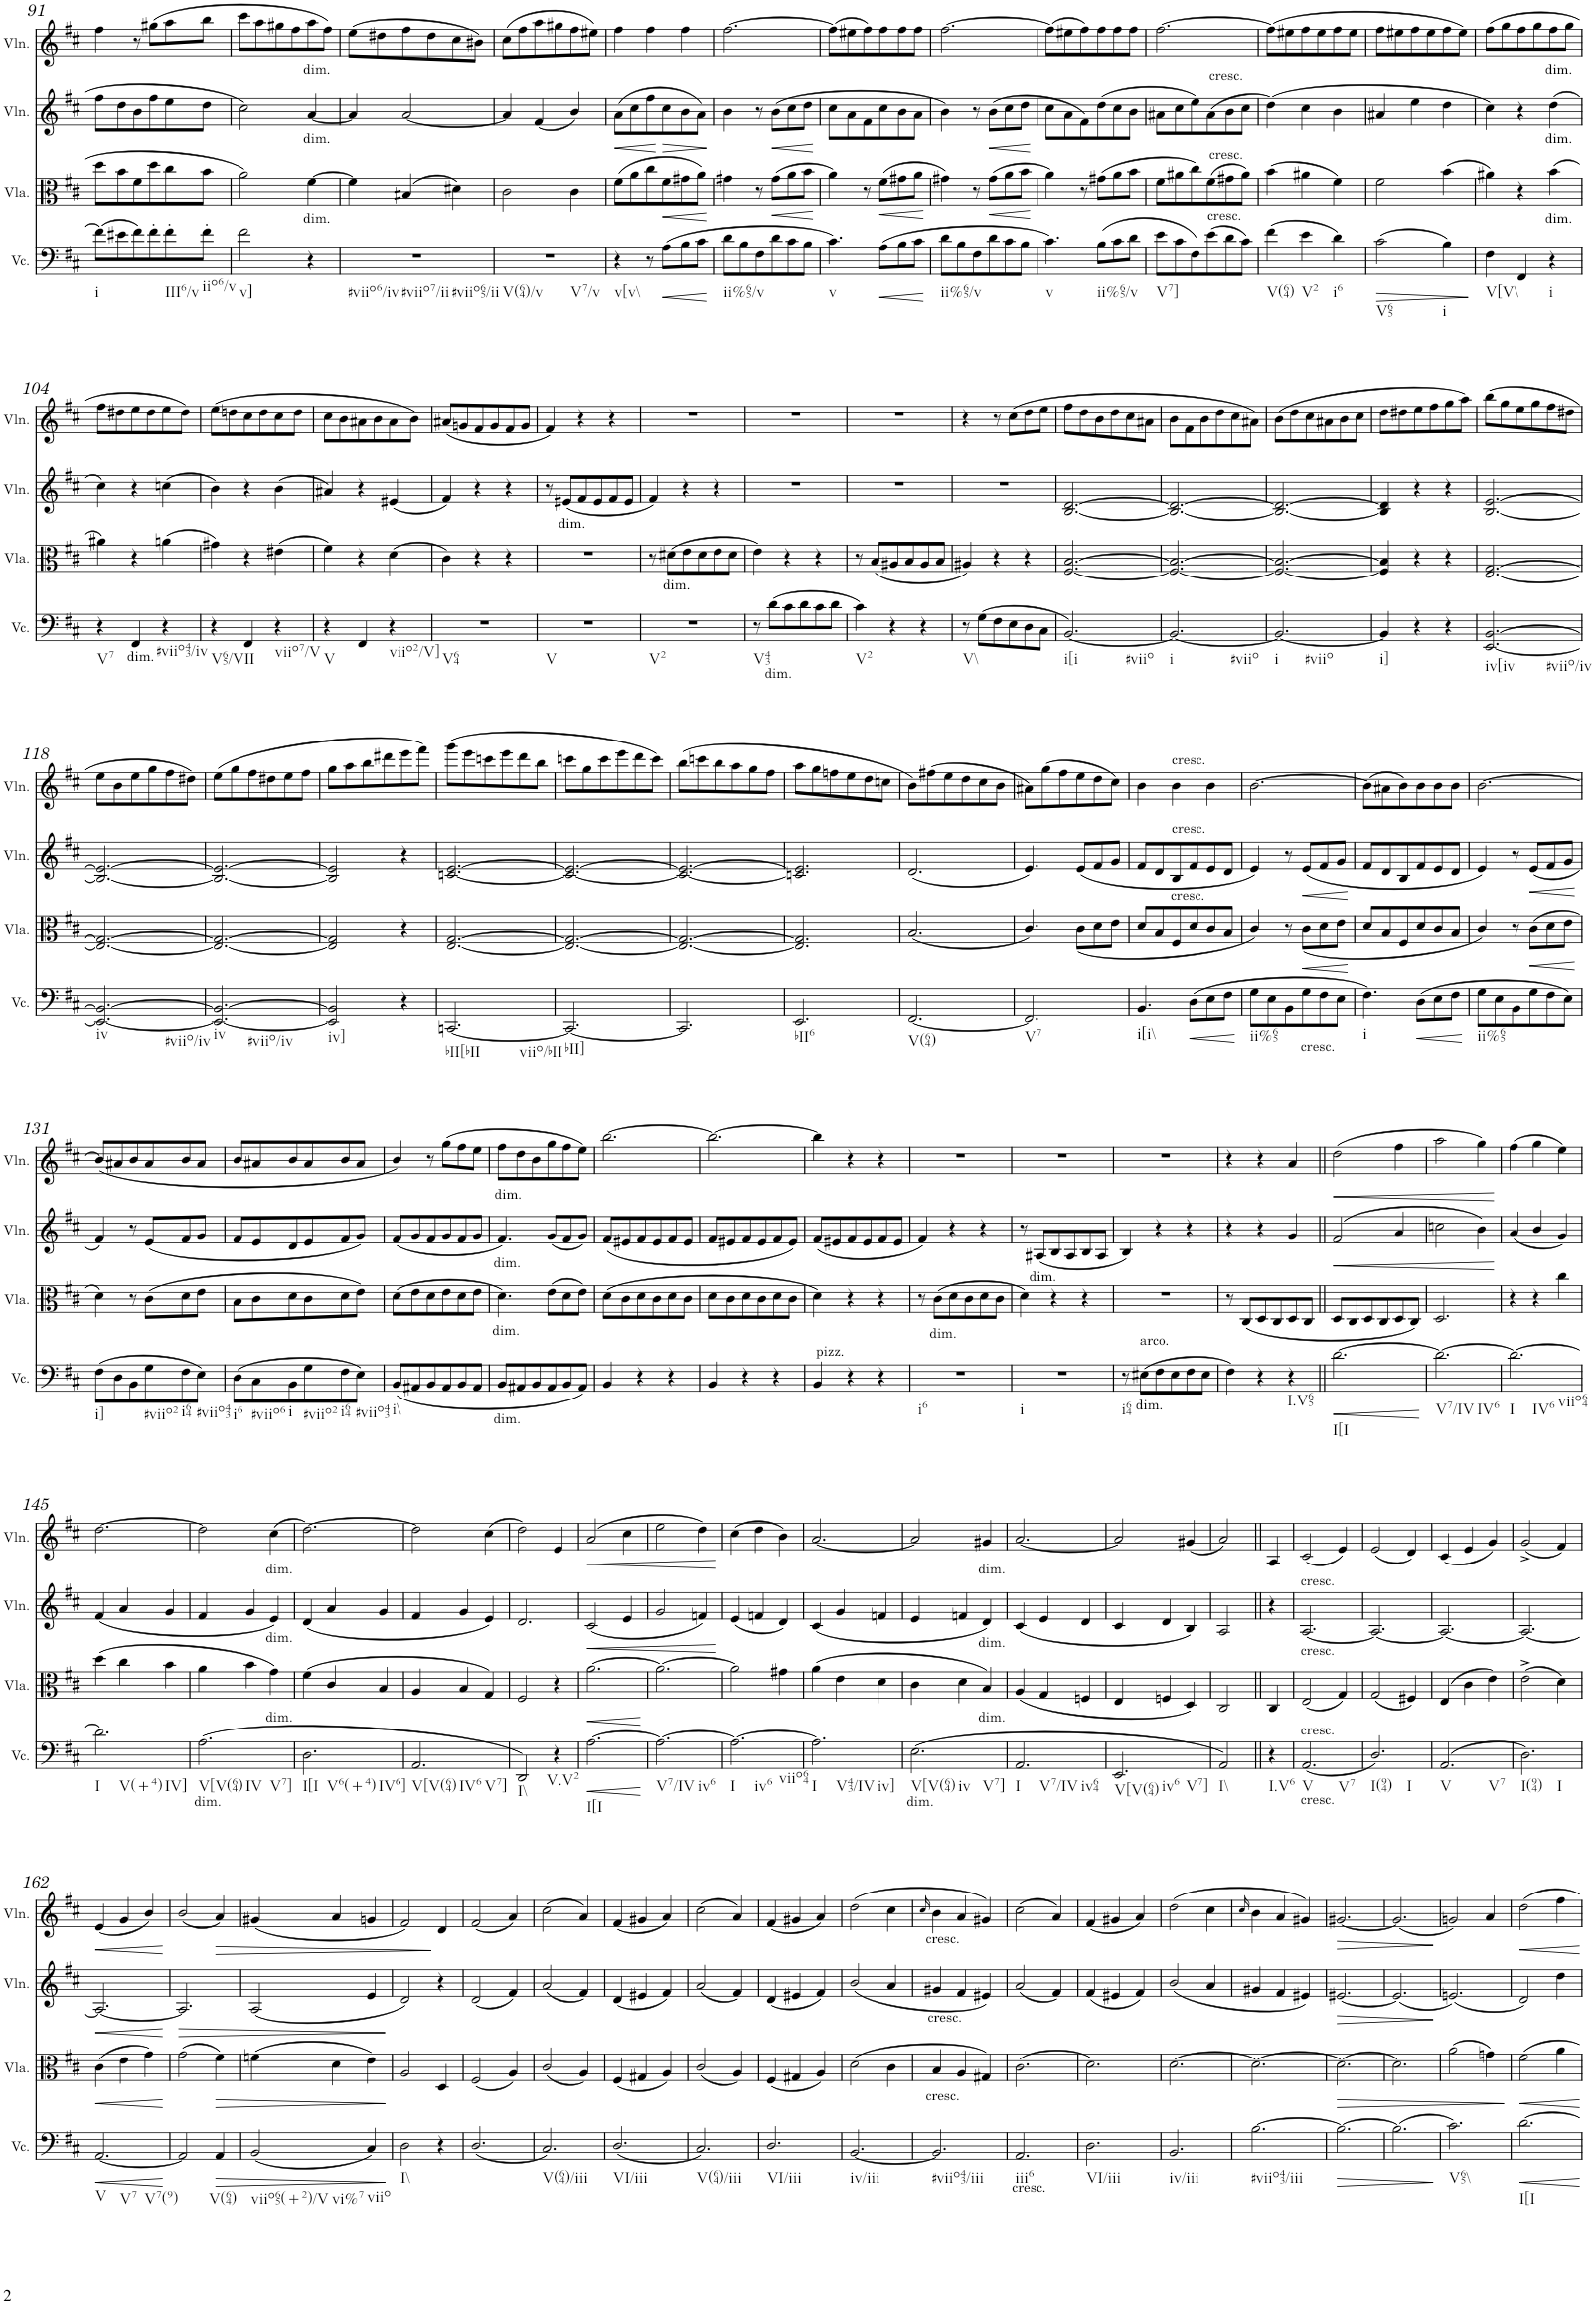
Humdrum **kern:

**kern	**dynam	**kern	**dynam	**kern	**dynam	**kern	**dynam
*part4	*part4	*part3	*part3	*part2	*part2	*part1	*part1
*staff4	*staff4	*staff3	*staff3	*staff2	*staff2	*staff1	*staff1
*I"Violoncello	*	*I"Viola	*	*I"Violin	*	*I"Violin	*
*I'Vc.	*	*I'Vla.	*	*I'Vln.	*	*I'Vln.	*
!!LO:PB:g=z
*clefF4	*	*clefC3	*	*clefG2	*	*clefG2	*
*k[f#c#]	*	*k[f#c#]	*	*k[f#c#]	*	*k[f#c#]	*
*M3/4	*	*M3/4	*	*M3/4	*	*M3/4	*
=91	=91	=91	=91	=91	=91	=91	=91
!LO:TX:b:t=i	!	!	!	!	!	!	!
(8f#\L]	.	8dd\L	.	8ff#\L	.	4ff#\	.
8e#X\	.	8b\	.	8dd\	.	.	.
8f#\)	.	8f#\	.	8b\	.	8r	.
8f#'\	.	8dd\	.	8ff#\	.	(8gg#X\L	.
!LO:TX:b:t=III6/v	!	!	!	!	!	!	!
8f#'\	.	8cc#\	.	8ee\	.	8aa\	.
!LO:TX:b:t=iio6/v	!	!	!	!	!	!	!
8f#'\J	.	8b\J	.	8dd\J	.	8bb\J	.
=92	=92	=92	=92	=92	=92	=92	=92
!LO:TX:b:t=v]	!	!	!	!	!	!	!
2f#\	.	2a\	.	2cc#\	.	8ccc#\L	.
.	.	.	.	.	.	8aa\	.
.	.	.	.	.	.	8gg#X\	.
.	.	.	.	.	.	8ff#\	.
!	!	!	!	!	!	!LO:TX:b:t=dim.	!
!	!	!	!	!LO:TX:b:t=dim.	!	!	!
!	!	!LO:TX:b:t=dim.	!	!	!	!	!
4r	.	[4f#\	.	[4a/	.	8aa\	.
.	.	.	.	.	.	8ff#\J)	.
=93	=93	=93	=93	=93	=93	=93	=93
!LO:TX:b:t=#viio6/iv	!	!	!	!	!	!	!
!LO:TX:b:t=#viio7/ii	!	!	!	!	!	!	!
!LO:TX:b:t=#viio65/ii	!	!	!	!	!	!	!
2.r	.	4f#\]	.	4a/]	.	(8ee\L	.
.	.	.	.	.	.	8dd#X\	.
.	.	(4B#X/	.	[2a/	.	8ff#\	.
.	.	.	.	.	.	8dd#\	.
.	.	4d#X\)	.	.	.	8cc#\	.
.	.	.	.	.	.	8b#X\J)	.
=94	=94	=94	=94	=94	=94	=94	=94
!LO:TX:b:t=V(64)/v	!	!	!	!	!	!	!
!LO:TX:b:t=V7/v	!	!	!	!	!	!	!
2.r	.	2c#\	.	4a/]	.	(8cc#\L	.
.	.	.	.	.	.	8ff#\	.
.	.	.	.	(4f#/	.	8aa\	.
.	.	.	.	.	.	8gg#X\	.
.	.	4c#\	.	4b/)	.	8ff#\	.
.	.	.	.	.	.	8ee#X\J)	.
=95	=95	=95	=95	=95	=95	=95	=95
!LO:TX:b:t=v[v\\	!	!	!	!	!	!	!
!	!	!	!	!	!LO:HP:b	!	!
4r	.	(8f#\L	.	(8a\L	<	4ff#\	.
.	.	8a\	.	8cc#\	.	.	.
8r	.	8cc#\	.	8ff#\	.	4ff#\	.
!	!LO:HP:b	!	!LO:HP:b	!	!LO:HP:n=1:b	!	!
(8A\L	<	8f#\	<	8cc#\	[ >	.	.
8B\	.	8g#X\	.	8b\	.	4ff#\	.
8c#\J	.	8a\J)	.	8a\J)	.	.	.
.	[	.	[	.	]	.	.
=96	=96	=96	=96	=96	=96	=96	=96
!LO:TX:b:t=ii%65/v	!	!	!	!	!	!	!
8d\L	.	4g#X\	.	4b\	.	[2.ff#\	.
8B\	.	.	.	.	.	.	.
8F#\	.	8r	.	8r	.	.	.
!	!	!	!LO:HP:b	!	!LO:HP:b	!	!
8d\	.	(8g#\L	<	(8b\L	<	.	.
8c#\	.	8a\	.	8cc#\	.	.	.
8B\J	.	8b\J	.	8dd\J	.	.	.
.	.	.	[	.	[	.	.
=97	=97	=97	=97	=97	=97	=97	=97
!LO:TX:b:t=v	!	!	!	!	!	!	!
4.c#\)	.	4a\)	.	8cc#\L	.	(8ff#\L]	.
.	.	.	.	8a\	.	8ee#X\	.
.	.	8r	.	8f#\	.	8ff#\)	.
!	!LO:HP:b	!	!LO:HP:b	!	!	!	!
(8A\L	<	(8f#\L	<	8cc#\	.	8ff#\	.
8B\	.	8g#X\	.	8b\	.	8ff#\	.
8c#\J	.	8a\J	.	8a\J	.	8ff#\J	.
.	[	.	[	.	.	.	.
=98	=98	=98	=98	=98	=98	=98	=98
!LO:TX:b:t=ii%65/v	!	!	!	!	!	!	!
8d\L	.	4g#X\)	.	4b\)	.	[2.ff#\	.
8B\	.	.	.	.	.	.	.
8F#\	.	8r	.	8r	.	.	.
!	!	!	!LO:HP:b	!	!LO:HP:b	!	!
8d\	.	(8g#\L	<	(8b\L	<	.	.
8c#\	.	8a\	.	8cc#\	.	.	.
8B\J	.	8b\J	.	8dd\J	.	.	.
.	.	.	[	.	[	.	.
=99	=99	=99	=99	=99	=99	=99	=99
!LO:TX:b:t=v	!	!	!	!	!	!	!
4.c#\)	.	4a\)	.	8cc#\L	.	(8ff#\L]	.
.	.	.	.	8a\	.	8ee#X\	.
.	.	8r	.	8f#\)	.	8ff#\)	.
!LO:TX:b:t=ii%65/v	!	!	!	!	!	!	!
(8B\L	.	(8g#X\L	.	(8dd\	.	8ff#\	.
8c#\	.	8a\	.	8cc#\	.	8ff#\	.
8d\J	.	8b\J	.	8b\J	.	8ff#\J	.
=100	=100	=100	=100	=100	=100	=100	=100
!LO:TX:b:t=V7]	!	!	!	!	!	!	!
8e\L	.	8f#\L	.	8a#X\L	.	[2.ff#\	.
8c#\	.	8a#X\	.	8cc#\	.	.	.
8F#\)	.	8cc#\)	.	8ee\)	.	.	.
!	!	!	!	!LO:TX:a:t=cresc.	!	!	!
!	!	!LO:TX:a:t=cresc.	!	!	!	!	!
!LO:TX:a:t=cresc.	!	!	!	!	!	!	!
(8e\	.	(8f#\	.	(8a#\	.	.	.
8d\	.	8g#X\	.	8b\	.	.	.
8c#\J)	.	8a#\J)	.	8cc#\J	.	.	.
=101	=101	=101	=101	=101	=101	=101	=101
!LO:TX:b:t=V(64)	!	!	!	!	!	!	!
(4f#\	.	(4b\	.	(4dd\)	.	(8ff#\L]	.
.	.	.	.	.	.	8ee#X\	.
!LO:TX:b:t=V2	!	!	!	!	!	!	!
4e\	.	4a#X\	.	4cc#\	.	8ff#\	.
.	.	.	.	.	.	8ee#\	.
!LO:TX:b:t=i6	!	!	!	!	!	!	!
4d\)	.	4f#\)	.	4b\	.	8ff#\	.
.	.	.	.	.	.	8ee#\J	.
=102	=102	=102	=102	=102	=102	=102	=102
!LO:TX:b:t=V65	!	!	!	!	!	!	!
!	!LO:HP:b	!	!	!	!	!	!
(2c#\	>	2f#\	.	4a#X/	.	8ff#\L	.
.	.	.	.	.	.	8ee#X\	.
.	.	.	.	4ee\	.	8ff#\	.
.	.	.	.	.	.	8ee#\	.
!LO:TX:b:t=i	!	!	!	!	!	!	!
4B\)	.	(4b\	.	4dd\	.	8ff#\	.
.	.	.	.	.	.	8ee#\J)	.
.	]	.	.	.	.	.	.
=103	=103	=103	=103	=103	=103	=103	=103
!LO:TX:b:t=V[V\\	!	!	!	!	!	!	!
4F#\	.	4a#X\)	.	4cc#\)	.	(8ff#\L	.
.	.	.	.	.	.	8gg\	.
4FF#/	.	4r	.	4r	.	8ff#\	.
.	.	.	.	.	.	8gg\	.
!	!	!	!	!	!	!LO:TX:b:t=dim.	!
!	!	!	!	!LO:TX:b:t=dim.	!	!	!
!	!	!LO:TX:b:t=dim.	!	!	!	!	!
!LO:TX:b:t=i	!	!	!	!	!	!	!
4r	.	(4b\	.	(4dd\	.	8ff#\	.
.	.	.	.	.	.	8gg\J	.
!!LO:LB:g=z
=104	=104	=104	=104	=104	=104	=104	=104
!LO:TX:b:t=V7	!	!	!	!	!	!	!
4r	.	4a#X\)	.	4cc#\)	.	8ff#\L	.
.	.	.	.	.	.	8dd#X\	.
!LO:TX:b:t=dim.	!	!	!	!	!	!	!
4FF#/	.	4r	.	4r	.	8ee\	.
.	.	.	.	.	.	8dd#\	.
!LO:TX:b:t=#viio43/iv	!	!	!	!	!	!	!
4r	.	(4an\	.	(4ccn\	.	8ee\	.
.	.	.	.	.	.	8dd#\J)	.
=105	=105	=105	=105	=105	=105	=105	=105
!LO:TX:b:t=V65/VII	!	!	!	!	!	!	!
4r	.	4g#X\)	.	4b\)	.	(8ee\L	.
.	.	.	.	.	.	8ddn\	.
4FF#/	.	4r	.	4r	.	8cc#\	.
.	.	.	.	.	.	8dd\	.
!LO:TX:b:t=viio7/V	!	!	!	!	!	!	!
4r	.	(4e#X\	.	(4b\	.	8cc#\	.
.	.	.	.	.	.	8dd\J	.
=106	=106	=106	=106	=106	=106	=106	=106
!LO:TX:b:t=V	!	!	!	!	!	!	!
4r	.	4f#\)	.	4a#X/)	.	8cc#\L	.
.	.	.	.	.	.	8b\	.
4FF#/	.	4r	.	4r	.	8a#X\	.
.	.	.	.	.	.	8b\	.
!LO:TX:b:t=viio2/V]	!	!	!	!	!	!	!
4r	.	(4d\	.	(4e#X/	.	8a#\	.
.	.	.	.	.	.	8b\J)	.
=107	=107	=107	=107	=107	=107	=107	=107
!LO:TX:b:t=V64	!	!	!	!	!	!	!
2.r	.	4c#\)	.	4f#/)	.	(8a#X/L	.
.	.	.	.	.	.	8gn/	.
.	.	4r	.	4r	.	8f#/	.
.	.	.	.	.	.	8g/	.
.	.	4r	.	4r	.	8f#/	.
.	.	.	.	.	.	8g/J	.
=108	=108	=108	=108	=108	=108	=108	=108
!LO:TX:b:t=V	!	!	!	!	!	!	!
2.r	.	2.r	.	8r	.	4f#/)	.
!	!	!	!	!LO:TX:b:t=dim.	!	!	!
.	.	.	.	(8e#X/L	.	.	.
.	.	.	.	8f#/	.	4r	.
.	.	.	.	8e#/	.	.	.
.	.	.	.	8f#/	.	4r	.
.	.	.	.	8e#/J	.	.	.
=109	=109	=109	=109	=109	=109	=109	=109
!LO:TX:b:t=V2	!	!	!	!	!	!	!
2.r	.	8r	.	4f#/)	.	2.r	.
!	!	!LO:TX:b:t=dim.	!	!	!	!	!
.	.	(8d#X\L	.	.	.	.	.
.	.	8e\	.	4r	.	.	.
.	.	8d#\	.	.	.	.	.
.	.	8e\	.	4r	.	.	.
.	.	8d#\J	.	.	.	.	.
=110	=110	=110	=110	=110	=110	=110	=110
!LO:TX:b:t=V43	!	!	!	!	!	!	!
8r	.	4e\)	.	2.r	.	2.r	.
!LO:TX:b:t=dim.	!	!	!	!	!	!	!
(8d\L	.	.	.	.	.	.	.
8c#\	.	4r	.	.	.	.	.
8d\	.	.	.	.	.	.	.
8c#\	.	4r	.	.	.	.	.
8d\J	.	.	.	.	.	.	.
=111	=111	=111	=111	=111	=111	=111	=111
!LO:TX:b:t=V2	!	!	!	!	!	!	!
4c#\)	.	8r	.	2.r	.	2.r	.
.	.	(8B/L	.	.	.	.	.
4r	.	8A#X/	.	.	.	.	.
.	.	8B/	.	.	.	.	.
4r	.	8A#/	.	.	.	.	.
.	.	8B/J	.	.	.	.	.
=112	=112	=112	=112	=112	=112	=112	=112
!LO:TX:b:t=V\\	!	!	!	!	!	!	!
8r	.	4A#X/)	.	2.r	.	4r	.
(8G\L	.	.	.	.	.	.	.
8F#\	.	4r	.	.	.	8r	.
8E\	.	.	.	.	.	(8cc#\L	.
8D\	.	4r	.	.	.	8dd\	.
8C#\J	.	.	.	.	.	8ee\J	.
=113	=113	=113	=113	=113	=113	=113	=113
!LO:TX:b:t=i[i	!	!	!	!	!	!	!
!LO:TX:b:t=#viio	!	!	!	!	!	!	!
[2.BB/)	.	[2.F#/ [2.B/	.	[2.B/ [2.d/	.	8ff#\L	.
.	.	.	.	.	.	8dd\	.
.	.	.	.	.	.	8b\	.
.	.	.	.	.	.	8dd\	.
.	.	.	.	.	.	8cc#\	.
.	.	.	.	.	.	8a#X\J	.
=114	=114	=114	=114	=114	=114	=114	=114
!LO:TX:b:t=i	!	!	!	!	!	!	!
!LO:TX:b:t=#viio	!	!	!	!	!	!	!
2.BB/_	.	2.F#/_ 2.B/_	.	2.B/_ 2.d/_	.	8b\L	.
.	.	.	.	.	.	8f#\	.
.	.	.	.	.	.	8b\	.
.	.	.	.	.	.	8dd\	.
.	.	.	.	.	.	8cc#\	.
.	.	.	.	.	.	8a#X\J)	.
=115	=115	=115	=115	=115	=115	=115	=115
!LO:TX:b:t=i	!	!	!	!	!	!	!
!LO:TX:b:t=#viio	!	!	!	!	!	!	!
2.BB/_	.	2.F#/_ 2.B/_	.	2.B/_ 2.d/_	.	(8b\L	.
.	.	.	.	.	.	8dd\	.
.	.	.	.	.	.	8cc#\	.
.	.	.	.	.	.	8a#X\	.
.	.	.	.	.	.	8b\	.
.	.	.	.	.	.	8cc#\J	.
=116	=116	=116	=116	=116	=116	=116	=116
!LO:TX:b:t=i]	!	!	!	!	!	!	!
4BB/]	.	4F#/] 4B/]	.	4B/] 4d/]	.	8dd\L	.
.	.	.	.	.	.	8dd#X\	.
4r	.	4r	.	4r	.	8ee\	.
.	.	.	.	.	.	8ff#\	.
4r	.	4r	.	4r	.	8gg\	.
.	.	.	.	.	.	8aa\J)	.
=117	=117	=117	=117	=117	=117	=117	=117
!LO:TX:b:t=iv[iv	!	!	!	!	!	!	!
!LO:TX:b:t=#viio/iv	!	!	!	!	!	!	!
[2.EE/ [2.BB/	.	[2.E/ [2.G/	.	[2.B/ [2.e/	.	(8bb\L	.
.	.	.	.	.	.	8gg\	.
.	.	.	.	.	.	8ee\	.
.	.	.	.	.	.	8gg\	.
.	.	.	.	.	.	8ff#\	.
.	.	.	.	.	.	8dd#X\J	.
!!LO:LB:g=z
=118	=118	=118	=118	=118	=118	=118	=118
!LO:TX:b:t=iv	!	!	!	!	!	!	!
!LO:TX:b:t=#viio/iv	!	!	!	!	!	!	!
2.EE/_ 2.BB/_	.	2.E/_ 2.G/_	.	2.B/_ 2.e/_	.	8ee\L	.
.	.	.	.	.	.	8b\	.
.	.	.	.	.	.	8ee\	.
.	.	.	.	.	.	8gg\	.
.	.	.	.	.	.	8ff#\	.
.	.	.	.	.	.	8dd#X\J)	.
=119	=119	=119	=119	=119	=119	=119	=119
!LO:TX:b:t=iv	!	!	!	!	!	!	!
!LO:TX:b:t=#viio/iv	!	!	!	!	!	!	!
2.EE/_ 2.BB/_	.	2.E/_ 2.G/_	.	2.B/_ 2.e/_	.	(8ee\L	.
.	.	.	.	.	.	8gg\	.
.	.	.	.	.	.	8ff#\	.
.	.	.	.	.	.	8dd#X\	.
.	.	.	.	.	.	8ee\	.
.	.	.	.	.	.	8ff#\J	.
=120	=120	=120	=120	=120	=120	=120	=120
!LO:TX:b:t=iv]	!	!	!	!	!	!	!
2EE/] 2BB/]	.	2E/] 2G/]	.	2B/] 2e/]	.	8gg\L	.
.	.	.	.	.	.	8aa\	.
.	.	.	.	.	.	8bb\	.
.	.	.	.	.	.	8ddd#X\	.
4r	.	4r	.	4r	.	8eee\	.
.	.	.	.	.	.	8fff#\J)	.
=121	=121	=121	=121	=121	=121	=121	=121
!LO:TX:b:t=bII[bII	!	!	!	!	!	!	!
!LO:TX:b:t=viio/bII	!	!	!	!	!	!	!
[2.CCn/	.	[2.E/ [2.G/	.	[2.cn/ [2.e/	.	(8ggg\L	.
.	.	.	.	.	.	8eee\	.
.	.	.	.	.	.	8cccn\	.
.	.	.	.	.	.	8eee\	.
.	.	.	.	.	.	8ddd\	.
.	.	.	.	.	.	8bb\J	.
=122	=122	=122	=122	=122	=122	=122	=122
!LO:TX:b:t=bII]	!	!	!	!	!	!	!
2.CC/_	.	2.E/_ 2.G/_	.	2.c/_ 2.e/_	.	8cccn\L	.
.	.	.	.	.	.	8gg\	.
.	.	.	.	.	.	8ccc\	.
.	.	.	.	.	.	8eee\	.
.	.	.	.	.	.	8ddd\	.
.	.	.	.	.	.	8ccc\J)	.
=123	=123	=123	=123	=123	=123	=123	=123
2.CC/]	.	2.E/_ 2.G/_	.	2.c/_ 2.e/_	.	(8bb\L	.
.	.	.	.	.	.	8cccn\	.
.	.	.	.	.	.	8bb\	.
.	.	.	.	.	.	8aa\	.
.	.	.	.	.	.	8gg\	.
.	.	.	.	.	.	8ff#\J	.
=124	=124	=124	=124	=124	=124	=124	=124
!LO:TX:b:t=bII6	!	!	!	!	!	!	!
2.EE/	.	2.E/] 2.G/]	.	2.cn/] 2.e/]	.	8aa\L	.
.	.	.	.	.	.	8gg\	.
.	.	.	.	.	.	8ffn\	.
.	.	.	.	.	.	8ee\	.
.	.	.	.	.	.	8dd\	.
.	.	.	.	.	.	8ccn\J	.
=125	=125	=125	=125	=125	=125	=125	=125
!LO:TX:b:t=V(64)	!	!	!	!	!	!	!
[2.FF#/	.	(2.B/	.	(2.d/	.	8b\L)	.
.	.	.	.	.	.	(8ff#X\	.
.	.	.	.	.	.	8ee\	.
.	.	.	.	.	.	8dd\	.
.	.	.	.	.	.	8cc#\	.
.	.	.	.	.	.	8b\J	.
=126	=126	=126	=126	=126	=126	=126	=126
!LO:TX:b:t=V7	!	!	!	!	!	!	!
2.FF#/]	.	4.c#/)	.	4.e/)	.	8a#X\L)	.
.	.	.	.	.	.	(8gg\	.
.	.	.	.	.	.	8ff#\	.
.	.	(<8c#\L	.	(8e/L	.	8ee\	.
.	.	8d\	.	8f#/	.	8dd\	.
.	.	8e\J	.	8g/J	.	8cc#\J)	.
=127	=127	=127	=127	=127	=127	=127	=127
!LO:TX:b:t=i[i\\	!	!	!	!	!	!	!
4.BB/	.	8d/L	.	8f#/L	.	4b\	.
.	.	8B/	.	8d/	.	.	.
!	!	!	!	!	!	!LO:TX:a:t=cresc.	!
!	!	!	!	!LO:TX:a:t=cresc.	!	!	!
!	!	!LO:TX:a:t=cresc.	!	!	!	!	!
.	.	8F#/	.	8B/	.	4b\	.
!	!LO:HP:b	!	!	!	!	!	!
(8D\L	<	8d/	.	8f#/	.	.	.
8E\	.	8c#/	.	8e/	.	4b\	.
8F#\J	.	8B/J	.	8d/J	.	.	.
.	[	.	.	.	.	.	.
=128	=128	=128	=128	=128	=128	=128	=128
!LO:TX:b:t=ii%65	!	!	!	!	!	!	!
8G\L	.	4c#/)	.	4e/)	.	[2.b\	.
8E\	.	.	.	.	.	.	.
8BB\	.	8r	.	8r	.	.	.
!LO:TX:b:t=cresc.	!	!	!	!	!	!	!
!	!	!	!LO:HP:b	!	!LO:HP:b	!	!
8G\	.	(<8c#\L	<	(<8e/L	<	.	.
8F#\	.	8d\	.	8f#/	.	.	.
8E\J	.	8e\J	.	8g/J	.	.	.
.	.	.	[	.	[	.	.
=129	=129	=129	=129	=129	=129	=129	=129
!LO:TX:b:t=i	!	!	!	!	!	!	!
4.F#\)	.	8d/L	.	8f#/L	.	(8b\L]	.
.	.	8B/	.	8d/	.	8a#X\	.
.	.	8F#/	.	8B/	.	8b\)	.
!	!LO:HP:b	!	!	!	!	!	!
(8D\L	<	8d/	.	8f#/	.	8b\	.
8E\	.	8c#/	.	8e/	.	8b\	.
8F#\J	.	8B/J	.	8d/J	.	8b\J	.
.	[	.	.	.	.	.	.
=130	=130	=130	=130	=130	=130	=130	=130
!LO:TX:b:t=ii%65	!	!	!	!	!	!	!
8G\L	.	4c#/)	.	4e/)	.	[2.b\	.
8E\	.	.	.	.	.	.	.
8BB\	.	8r	.	8r	.	.	.
!	!	!	!LO:HP:b	!	!LO:HP:b	!	!
8G\	.	(8c#\L	<	(8e/L	<	.	.
8F#\	.	8d\	.	8f#/	.	.	.
8E\J)	.	8e\J	.	8g/J	.	.	.
.	.	.	[	.	[	.	.
!!LO:LB:g=z
=131	=131	=131	=131	=131	=131	=131	=131
!LO:TX:b:t=i]	!	!	!	!	!	!	!
(8F#\L	.	4d\)	.	4f#/)	.	(8b/L]	.
8D\	.	.	.	.	.	8a#X/	.
8BB\	.	8r	.	8r	.	8b/	.
!LO:TX:b:t=#viio2	!	!	!	!	!	!	!
8G\	.	(8c#\L	.	(8e/L	.	8a#/	.
!LO:TX:b:t=i64	!	!	!	!	!	!	!
8F#\	.	8d\	.	8f#/	.	8b/	.
!LO:TX:b:t=#viio43	!	!	!	!	!	!	!
8E\J)	.	8e\J	.	8g/J	.	8a#/J	.
=132	=132	=132	=132	=132	=132	=132	=132
!LO:TX:b:t=i6	!	!	!	!	!	!	!
(8D\L	.	8B\L	.	8f#/L	.	8b/L	.
!LO:TX:b:t=#viio6	!	!	!	!	!	!	!
8C#\	.	8c#\	.	8e/	.	8a#X/	.
!LO:TX:b:t=i	!	!	!	!	!	!	!
8BB\	.	8d\	.	8d/	.	8b/	.
!LO:TX:b:t=#viio2	!	!	!	!	!	!	!
8G\	.	8c#\	.	8e/	.	8a#/	.
!LO:TX:b:t=i64	!	!	!	!	!	!	!
8F#\	.	8d\	.	8f#/	.	8b/	.
!LO:TX:b:t=#viio43	!	!	!	!	!	!	!
8E\J)	.	8e\J)	.	8g/J)	.	8a#/J	.
=133	=133	=133	=133	=133	=133	=133	=133
!LO:TX:b:t=i\\	!	!	!	!	!	!	!
(8BB/L	.	(8d\L	.	(8f#/L	.	4b/)	.
8AA#X/	.	8e\	.	8g/	.	.	.
8BB/	.	8d\	.	8f#/	.	8r	.
8AA#/	.	8e\	.	8g/	.	(8gg\L	.
8BB/	.	8d\	.	8f#/	.	8ff#\	.
8AA#/J	.	8e\J	.	8g/J	.	8ee\J	.
=134	=134	=134	=134	=134	=134	=134	=134
!	!	!	!	!	!	!LO:TX:b:t=dim.	!
!	!	!	!	!LO:TX:b:t=dim.	!	!	!
!	!	!LO:TX:b:t=dim.	!	!	!	!	!
!LO:TX:b:t=dim.	!	!	!	!	!	!	!
8BB/L	.	4.d\)	.	4.f#/)	.	8ff#\L	.
8AA#X/	.	.	.	.	.	8dd\	.
8BB/	.	.	.	.	.	8b\	.
8AA#/	.	(8e\L	.	(8g/L	.	8gg\	.
8BB/	.	8d\	.	8f#/	.	8ff#\	.
8AA#/J)	.	8e\J)	.	8g/J)	.	8ee\J)	.
=135	=135	=135	=135	=135	=135	=135	=135
4BB/	.	(8d\L	.	(8f#/L	.	[2.bb\	.
.	.	8c#\	.	8e#X/	.	.	.
4r	.	8d\	.	8f#/	.	.	.
.	.	8c#\	.	8e#/	.	.	.
4r	.	8d\	.	8f#/	.	.	.
.	.	8c#\J	.	8e#/J	.	.	.
=136	=136	=136	=136	=136	=136	=136	=136
4BB/	.	8d\L	.	8f#/L	.	2.bb\_	.
.	.	8c#\	.	8e#X/	.	.	.
4r	.	8d\	.	8f#/	.	.	.
.	.	8c#\	.	8e#/	.	.	.
4r	.	8d\	.	8f#/	.	.	.
.	.	8c#\J	.	8e#/J)	.	.	.
=137	=137	=137	=137	=137	=137	=137	=137
!LO:TX:a:t=pizz.	!	!	!	!	!	!	!
4BB/	.	4d\)	.	(8f#/L	.	4bb\]	.
.	.	.	.	8e#X/	.	.	.
4r	.	4r	.	8f#/	.	4r	.
.	.	.	.	8e#/	.	.	.
4r	.	4r	.	8f#/	.	4r	.
.	.	.	.	8e#/J	.	.	.
=138	=138	=138	=138	=138	=138	=138	=138
!LO:TX:b:t=i6	!	!	!	!	!	!	!
2.r	.	8r	.	4f#/)	.	2.r	.
!	!	!LO:TX:b:t=dim.	!	!	!	!	!
.	.	(8c#\L	.	.	.	.	.
.	.	8d\	.	4r	.	.	.
.	.	8c#\	.	.	.	.	.
.	.	8d\	.	4r	.	.	.
.	.	8c#\J	.	.	.	.	.
=139	=139	=139	=139	=139	=139	=139	=139
!LO:TX:b:t=i	!	!	!	!	!	!	!
2.r	.	4d\)	.	8r	.	2.r	.
!	!	!	!	!LO:TX:b:t=dim.	!	!	!
.	.	.	.	(8A#X/L	.	.	.
.	.	4r	.	8B/	.	.	.
.	.	.	.	8A#/	.	.	.
.	.	4r	.	8B/	.	.	.
.	.	.	.	8A#/J	.	.	.
=140	=140	=140	=140	=140	=140	=140	=140
!LO:TX:b:t=i64	!	!	!	!	!	!	!
8r	.	2.r	.	4B/)	.	2.r	.
!LO:TX:a:t=arco.	!	!	!	!	!	!	!
!LO:TX:b:t=dim.	!	!	!	!	!	!	!
(8E#X\L	.	.	.	.	.	.	.
8F#\	.	.	.	4r	.	.	.
8E#\	.	.	.	.	.	.	.
8F#\	.	.	.	4r	.	.	.
8E#\J	.	.	.	.	.	.	.
=141	=141	=141	=141	=141	=141	=141	=141
4F#\)	.	8r	.	4r	.	4r	.
.	.	(8C#/L	.	.	.	.	.
4r	.	8D/	.	4r	.	4r	.
.	.	8C#/	.	.	.	.	.
!LO:TX:b:t=I.V65	!	!	!	!	!	!	!
4r	.	8D/	.	4g/	.	4a/	.
.	.	8C#/J	.	.	.	.	.
=142||	=142||	=142||	=142||	=142||	=142||	=142||	=142||
!LO:TX:b:t=I[I	!	!	!	!	!	!	!
!	!LO:HP:b	!	!	!	!LO:HP:b	!	!LO:HP:b
[2.d\	<	8D/L	.	(2f#/	<	(2dd\	<
.	.	8C#/	.	.	.	.	.
.	.	8D/	.	.	.	.	.
.	.	8C#/	.	.	.	.	.
.	.	8D/	.	4a/	.	4ff#\	.
.	.	8C#/J)	.	.	.	.	.
.	[	.	.	.	.	.	.
=143	=143	=143	=143	=143	=143	=143	=143
!LO:TX:b:t=V7/IV	!	!	!	!	!	!	!
!LO:TX:b:t=IV6	!	!	!	!	!	!	!
2.d\_	.	2.D/	.	2ccn\	.	2aa\	.
.	.	.	.	4b\)	.	4gg\)	.
.	.	.	.	.	[	.	[
=144	=144	=144	=144	=144	=144	=144	=144
!LO:TX:b:t=I	!	!	!	!	!	!	!
!LO:TX:b:t=IV6	!	!	!	!	!	!	!
!LO:TX:b:t=viio64	!	!	!	!	!	!	!
2.d\_	.	4r	.	(4a/	.	(4ff#\	.
.	.	4r	.	4b/	.	4gg\	.
.	.	4cc#\	.	4g/)	.	4ee\)	.
!!LO:LB:g=z
=145	=145	=145	=145	=145	=145	=145	=145
!LO:TX:b:t=I	!	!	!	!	!	!	!
!LO:TX:b:t=V(+4)	!	!	!	!	!	!	!
!LO:TX:b:t=IV]	!	!	!	!	!	!	!
2.d\]	.	(4dd\	.	(4f#/	.	[2.dd\	.
.	.	4cc#\	.	4a/	.	.	.
.	.	4b\	.	4g/	.	.	.
=146	=146	=146	=146	=146	=146	=146	=146
!LO:TX:b:t=dim.	!	!	!	!	!	!	!
!LO:TX:b:t=V[V(64)	!	!	!	!	!	!	!
!LO:TX:b:t=IV	!	!	!	!	!	!	!
!LO:TX:b:t=V7]	!	!	!	!	!	!	!
(2.A\	.	4a\	.	4f#/	.	2dd\]	.
.	.	4b\	.	4g/	.	.	.
!	!	!	!	!	!	!LO:TX:b:t=dim.	!
!	!	!	!	!LO:TX:b:t=dim.	!	!	!
!	!	!LO:TX:b:t=dim.	!	!	!	!	!
.	.	4g\)	.	4e/)	.	(4cc#\	.
=147	=147	=147	=147	=147	=147	=147	=147
!LO:TX:b:t=I[I	!	!	!	!	!	!	!
!LO:TX:b:t=V6(+4)	!	!	!	!	!	!	!
!LO:TX:b:t=IV6]	!	!	!	!	!	!	!
2.D\	.	(4f#\	.	(4d/	.	[2.dd\)	.
.	.	4c#/	.	4a/	.	.	.
.	.	4B/	.	4g/	.	.	.
=148	=148	=148	=148	=148	=148	=148	=148
!LO:TX:b:t=V[V(64)	!	!	!	!	!	!	!
!LO:TX:b:t=IV6	!	!	!	!	!	!	!
!LO:TX:b:t=V7]	!	!	!	!	!	!	!
2.AA/	.	4A/	.	4f#/	.	2dd\]	.
.	.	4B/	.	4g/	.	.	.
.	.	4G/)	.	4e/)	.	(4cc#\	.
=149	=149	=149	=149	=149	=149	=149	=149
!LO:TX:b:t=I\\	!	!	!	!	!	!	!
2DD/)	.	2F#/	.	2.d/	.	2dd\)	.
!LO:TX:b:t=V.V2	!	!	!	!	!	!	!
4r	.	4r	.	.	.	4e/	.
=150	=150	=150	=150	=150	=150	=150	=150
!LO:TX:b:t=I[I	!	!	!	!	!	!	!
!	!LO:HP:b	!	!LO:HP:b	!	!LO:HP:b	!	!LO:HP:b
[2.A\	<	[2.a\	<	(2c#/	<	(2a/	<
.	.	.	.	4e/	.	4cc#\	.
.	[	.	[	.	.	.	.
=151	=151	=151	=151	=151	=151	=151	=151
!LO:TX:b:t=V7/IV	!	!	!	!	!	!	!
!LO:TX:b:t=iv6	!	!	!	!	!	!	!
2.A\_	.	2.a\_	.	2g/	.	2ee\	.
.	.	.	.	4fn/)	.	4dd\)	.
.	.	.	.	.	[	.	[
=152	=152	=152	=152	=152	=152	=152	=152
!LO:TX:b:t=I	!	!	!	!	!	!	!
!LO:TX:b:t=iv6	!	!	!	!	!	!	!
!LO:TX:b:t=viio64	!	!	!	!	!	!	!
2.A\_	.	2a\]	.	(4e/	.	(4cc#\	.
.	.	.	.	4fn/	.	4dd\	.
.	.	4g#X\	.	4d/)	.	4b\)	.
=153	=153	=153	=153	=153	=153	=153	=153
!LO:TX:b:t=I	!	!	!	!	!	!	!
!LO:TX:b:t=V43/IV	!	!	!	!	!	!	!
!LO:TX:b:t=iv]	!	!	!	!	!	!	!
2.A\]	.	(4a\	.	(4c#/	.	[2.a/	.
.	.	4e\	.	4g/	.	.	.
.	.	4d\	.	4fn/	.	.	.
=154	=154	=154	=154	=154	=154	=154	=154
!LO:TX:b:t=dim.	!	!	!	!	!	!	!
!LO:TX:b:t=V[V(64)	!	!	!	!	!	!	!
!LO:TX:b:t=iv	!	!	!	!	!	!	!
!LO:TX:b:t=V7]	!	!	!	!	!	!	!
(2.E\	.	4c#\	.	4e/	.	2a/]	.
.	.	4d\	.	4fn/	.	.	.
!	!	!	!	!	!	!LO:TX:b:t=dim.	!
!	!	!	!	!LO:TX:b:t=dim.	!	!	!
!	!	!LO:TX:b:t=dim.	!	!	!	!	!
.	.	4B/)	.	4d/)	.	4g#X/	.
=155	=155	=155	=155	=155	=155	=155	=155
!LO:TX:b:t=I	!	!	!	!	!	!	!
!LO:TX:b:t=V7/IV	!	!	!	!	!	!	!
!LO:TX:b:t=iv64	!	!	!	!	!	!	!
2.AA/	.	(4A/	.	(4c#/	.	[2.a/	.
.	.	4G/	.	4e/	.	.	.
.	.	4Fn/	.	4d/	.	.	.
=156	=156	=156	=156	=156	=156	=156	=156
!LO:TX:b:t=V[V(64)	!	!	!	!	!	!	!
!LO:TX:b:t=iv6	!	!	!	!	!	!	!
!LO:TX:b:t=V7]	!	!	!	!	!	!	!
2.EE/	.	4E/	.	4c#/	.	2a/]	.
.	.	4Fn/	.	4d/	.	.	.
.	.	4D/)	.	4B/)	.	(4g#X/	.
=157	=157	=157	=157	=157	=157	=157	=157
!LO:TX:b:t=I\\	!	!	!	!	!	!	!
2AA/)	.	2C#/	.	2A/	.	2a/)	.
=157X4||	=157X4||	=157X4||	=157X4||	=157X4||	=157X4||	=157X4||	=157X4||
!LO:TX:b:t=I.V6	!	!	!	!	!	!	!
4r	.	4C#/	.	4r	.	4A/	.
=158	=158	=158	=158	=158	=158	=158	=158
!	!	!	!	!	!	!LO:TX:b:t=cresc.	!
!	!	!	!	!LO:TX:b:t=cresc.	!	!	!
!	!	!LO:TX:b:t=cresc.	!	!	!	!	!
!LO:TX:b:t=cresc.	!	!	!	!	!	!	!
!LO:TX:b:t=V	!	!	!	!	!	!	!
!LO:TX:b:t=V7	!	!	!	!	!	!	!
(2.AA/	.	(2E/	.	[2.A/	.	(2c#/	.
.	.	4G/)	.	.	.	4e/)	.
=159	=159	=159	=159	=159	=159	=159	=159
!LO:TX:b:t=I(94)	!	!	!	!	!	!	!
!LO:TX:b:t=I	!	!	!	!	!	!	!
2.D/)	.	(2G/	.	2.A/_	.	(2e/	.
.	.	4F#X/)	.	.	.	4d/)	.
=160	=160	=160	=160	=160	=160	=160	=160
!LO:TX:b:t=V	!	!	!	!	!	!	!
!LO:TX:b:t=V7	!	!	!	!	!	!	!
(2.AA/	.	(4E/	.	2.A/_	.	(4c#/	.
.	.	4c#\	.	.	.	4e/	.
.	.	4e\)	.	.	.	4g/)	.
=161	=161	=161	=161	=161	=161	=161	=161
!LO:TX:b:t=I(94)	!	!	!	!	!	!	!
!LO:TX:b:t=I	!	!	!	!	!	!	!
2.D\)	.	(2e^\	.	2.A/_	.	(2g^/	.
.	.	4d\)	.	.	.	4f#/)	.
!!LO:LB:g=z
=162	=162	=162	=162	=162	=162	=162	=162
!LO:TX:b:t=V	!	!	!	!	!	!	!
!LO:TX:b:t=V7	!	!	!	!	!	!	!
!LO:TX:b:t=V7(9)	!	!	!	!	!	!	!
!	!LO:HP:b	!	!LO:HP:b	!	!LO:HP:b	!	!LO:HP:b
[2.AA/	<	(4c#\	<	2.A/_	<	(4e/	<
.	.	4e\	.	.	.	4g/	.
.	.	4g\)	.	.	.	4b/)	.
.	[	.	[	.	[	.	[
=163	=163	=163	=163	=163	=163	=163	=163
!	!	!	!	!	!LO:HP:b	!	!
2AA/]	.	(2g\	.	2.A/]	>	(2b/	.
!LO:TX:b:t=V(64)	!	!	!	!	!	!	!
!	!LO:HP:b	!	!LO:HP:b	!	!	!	!LO:HP:b
4AA/	>	4f#\)	>	.	.	4a/)	>
=164	=164	=164	=164	=164	=164	=164	=164
!LO:TX:b:t=viio65(+2)/V	!	!	!	!	!	!	!
!LO:TX:b:t=vi%7	!	!	!	!	!	!	!
(2BB/	.	(4fn\	.	(2A/	.	(4g#X/	.
.	.	4d\	.	.	.	4a/	.
!LO:TX:b:t=viio	!	!	!	!	!	!	!
4C#/)	.	4e\)	.	4e/	.	4gn/	.
.	]	.	]	.	]	.	.
=165	=165	=165	=165	=165	=165	=165	=165
!LO:TX:b:t=I\\	!	!	!	!	!	!	!
2D\	.	2A/	.	2d/)	.	2f#/)	.
4r	.	4D/	.	4r	.	4d/	]
=166	=166	=166	=166	=166	=166	=166	=166
(2.D/	.	(2F#/	.	(2d/	.	(2f#/	.
.	.	4A/)	.	4f#/)	.	4a/)	.
=167	=167	=167	=167	=167	=167	=167	=167
!LO:TX:b:t=V(64)/iii	!	!	!	!	!	!	!
2.C#/)	.	(2c#/	.	(2a/	.	(2cc#\	.
.	.	4A/)	.	4f#/)	.	4a/)	.
=168	=168	=168	=168	=168	=168	=168	=168
!LO:TX:b:t=VI/iii	!	!	!	!	!	!	!
(2.D/	.	(4F#/	.	(4d/	.	(4f#/	.
.	.	4G#X/	.	4e#X/	.	4g#X/	.
.	.	4A/)	.	4f#/)	.	4a/)	.
=169	=169	=169	=169	=169	=169	=169	=169
!LO:TX:b:t=V(64)/iii	!	!	!	!	!	!	!
2.C#/)	.	(2c#/	.	(2a/	.	(2cc#\	.
.	.	4A/)	.	4f#/)	.	4a/)	.
=170	=170	=170	=170	=170	=170	=170	=170
!LO:TX:b:t=VI/iii	!	!	!	!	!	!	!
2.D/	.	(4F#/	.	(4d/	.	(4f#/	.
.	.	4G#X/	.	4e#X/	.	4g#X/	.
.	.	4A/)	.	4f#/)	.	4a/)	.
=171	=171	=171	=171	=171	=171	=171	=171
!LO:TX:b:t=iv/iii	!	!	!	!	!	!	!
[2.BB/	.	(2d\	.	(2b/	.	(2dd\	.
.	.	4c#\	.	4a/	.	4cc#\	.
=172	=172	=172	=172	=172	=172	=172	=172
.	.	.	.	.	.	16qcc#/	.
!	!	!	!	!	!	!LO:TX:b:t=cresc.	!
!	!	!	!	!LO:TX:b:t=cresc.	!	!	!
!	!	!LO:TX:b:t=cresc.	!	!	!	!	!
!LO:TX:b:t=#viio43/iii	!	!	!	!	!	!	!
2.BB/]	.	4B/	.	4g#X/	.	4b\	.
.	.	4A/	.	4f#/	.	4a/	.
.	.	4G#X/)	.	4e#X/)	.	4g#X/)	.
=173	=173	=173	=173	=173	=173	=173	=173
!LO:TX:b:t=cresc.	!	!	!	!	!	!	!
!LO:TX:b:t=iii6	!	!	!	!	!	!	!
2.AA/	.	(2.c#\	.	(2a/	.	(2cc#\	.
.	.	.	.	4f#/)	.	4a/)	.
=174	=174	=174	=174	=174	=174	=174	=174
!LO:TX:b:t=VI/iii	!	!	!	!	!	!	!
2.D\	.	2.d\)	.	(4f#/	.	(4f#/	.
.	.	.	.	4e#X/	.	4g#X/	.
.	.	.	.	4f#/)	.	4a/)	.
=175	=175	=175	=175	=175	=175	=175	=175
!LO:TX:b:t=iv/iii	!	!	!	!	!	!	!
2.BB/	.	[2.d\	.	(2b/	.	(2dd\	.
.	.	.	.	4a/	.	4cc#\	.
=176	=176	=176	=176	=176	=176	=176	=176
.	.	.	.	.	.	16qcc#/	.
!LO:TX:b:t=#viio43/iii	!	!	!	!	!	!	!
[2.B\	.	2.d\_	.	4g#X/	.	4b\	.
.	.	.	.	4f#/	.	4a/	.
.	.	.	.	4e#X/)	.	4g#X/)	.
=177	=177	=177	=177	=177	=177	=177	=177
!	!LO:HP:b	!	!LO:HP:b	!	!LO:HP:b	!	!LO:HP:b
2.B\_	>	2.d\_	>	[2.e#X/	>	[2.g#X/	>
=178	=178	=178	=178	=178	=178	=178	=178
(2.B\]	.	2.d\]	.	(2.e#/]	.	(2.g#/]	.
.	]	.	.	.	]	.	]
=179	=179	=179	=179	=179	=179	=179	=179
!LO:TX:b:t=V65\\	!	!	!	!	!	!	!
2.c#\)	.	(2a\	.	(2.en/)	.	2gn/)	.
.	.	4gn\)	.	.	.	4a/	.
.	.	.	]	.	.	.	.
=180	=180	=180	=180	=180	=180	=180	=180
!LO:TX:b:t=I[I	!	!	!	!	!	!	!
[2.d\	.	2f#\	.	2d/)	.	2dd\	.
.	.	4a\	.	4dd\	.	4ff#\	.
=	=	=	=	=	=	=	=
*-	*-	*-	*-	*-	*-	*-	*-
